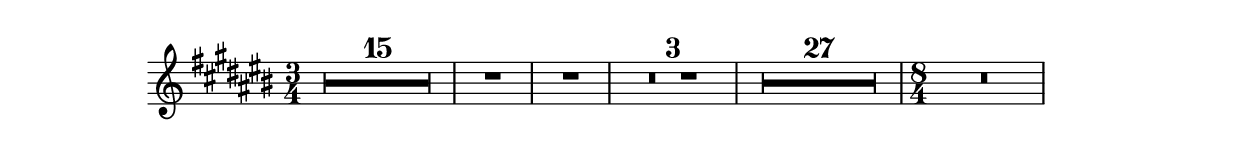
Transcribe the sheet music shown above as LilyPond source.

\version "1.7.6"
\header{

texidoc="
Multiple measure rests do not collide with barlines and clefs.  They
are not expanded when you set @code{Score.skipBars}.  Although the
multi-measure-rest is a Spanner, minimum distances are set to keep it
colliding from barlines. 

Texts may be added to the rests by setting @code{text} in
@code{MultiMeasureRestNumber.}

Rests over measures during longer than 2 wholes use breve rests.
"

}


\score { \notes {
    \time 3/4 \key cis \major
    R2.*15
    R2.
 \once \property Staff.MultiMeasureRestNumber \set #'text = #'(music "scripts-ufermata")
    R2.
    R2.*3
    R2.*27
\time 8/4 R1*2
}
	\paper {
	\translator {
		\ScoreContext
		skipBars = ##t
	}
	linewidth = -1.	
	}
}
%% new-chords-done %%
